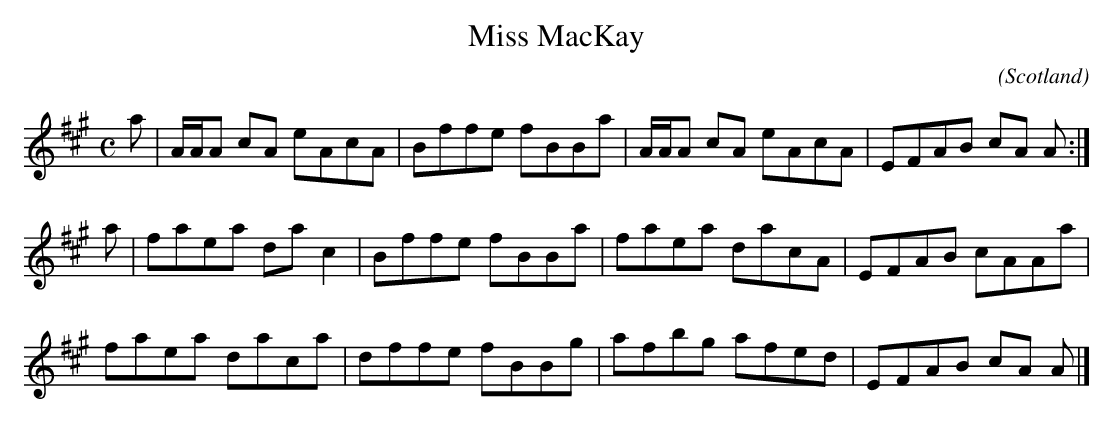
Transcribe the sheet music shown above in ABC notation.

X:1
T:Miss MacKay
C:
O:Scotland
M:C
L:1/8
K:A
a | A/2A/2A cA eAcA | Bffe fBBa | A/2A/2A cA eAcA | EFAB cA A :|
a | faea da c2 | Bffe fBBa | faea dacA | EFAB cAAa |
faea daca | dffe fBBg | afbg afed | EFAB cA A |]
